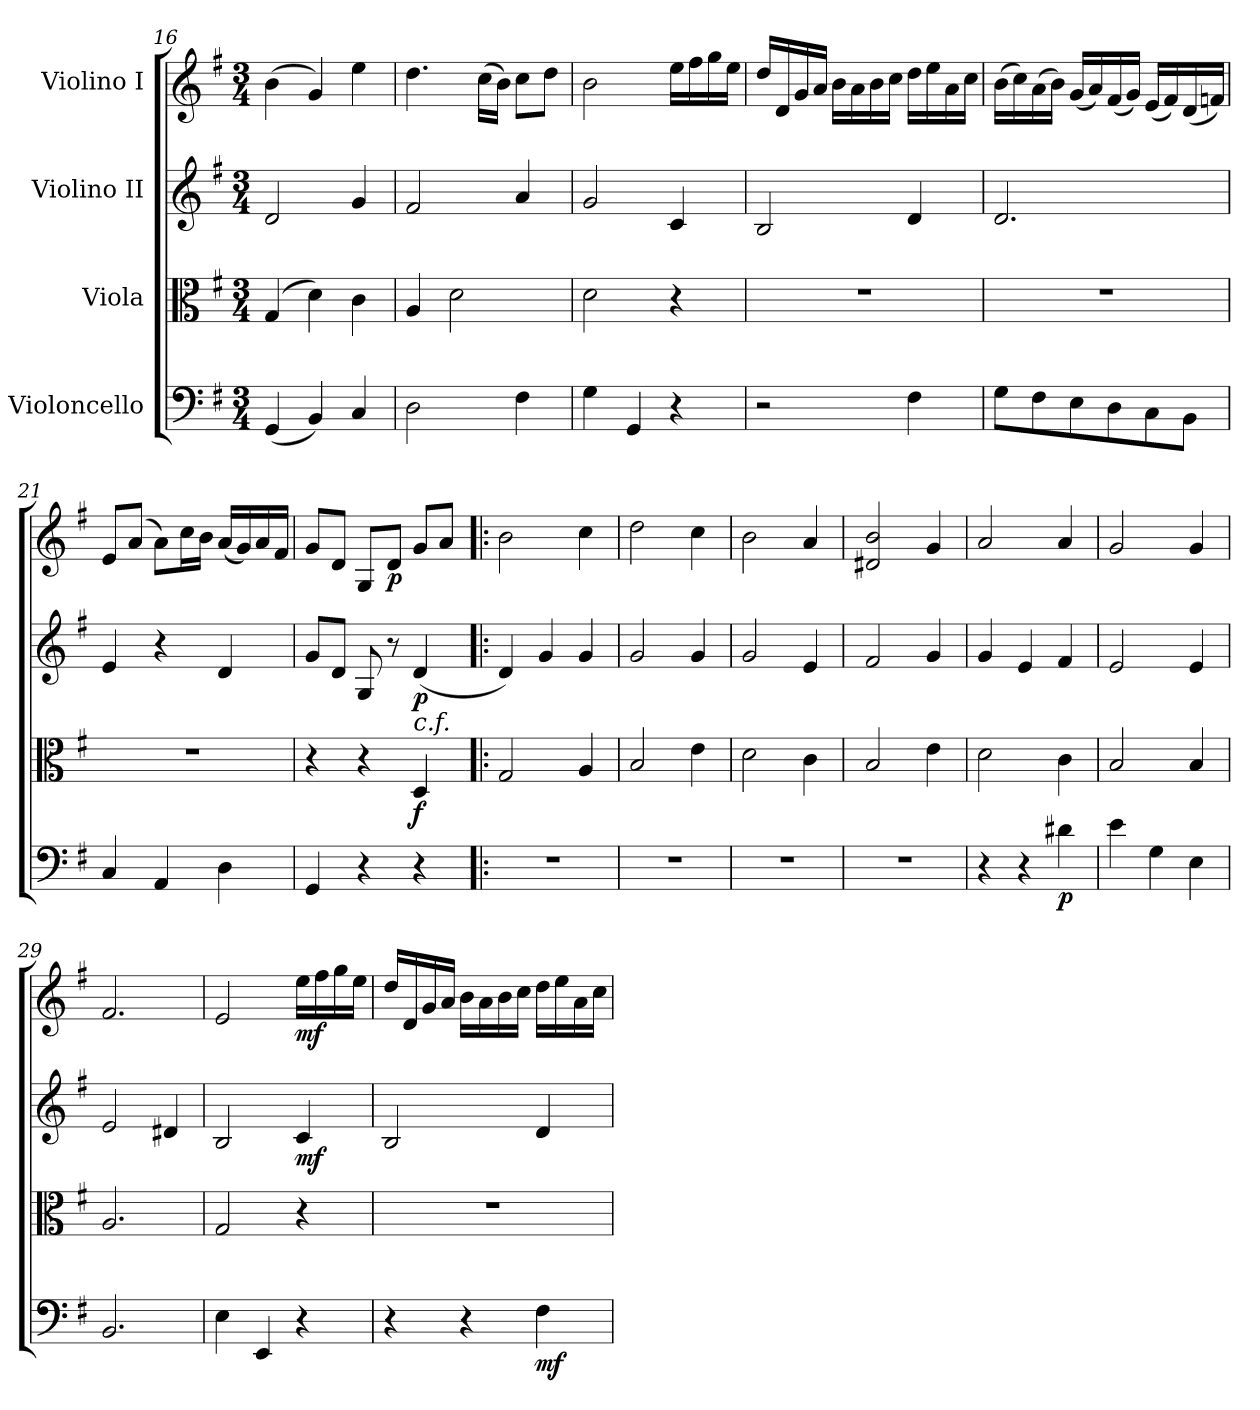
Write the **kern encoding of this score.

**kern	**dynam	**kern	**dynam	**kern	**dynam	**kern	**dynam
*part4	*part4	*part3	*part3	*part2	*part2	*part1	*part1
*staff4	*staff4	*staff3	*staff3	*staff2	*staff2	*staff1	*staff1
*I"Violoncello	*	*I"Viola	*	*I"Violino II	*	*I"Violino I	*
*clefF4	*	*clefC3	*	*clefG2	*	*clefG2	*
*k[f#]	*	*k[f#]	*	*k[f#]	*	*k[f#]	*
*G:	*	*G:	*	*G:	*	*G:	*
*M3/4	*	*M3/4	*	*M3/4	*	*M3/4	*
=16	=16	=16	=16	=16	=16	=16	=16
(4GGi/	.	(4Gi/	.	2di/	.	(4bi\	.
4BBi/)	.	4di\)	.	.	.	4gi/)	.
4Ci/	.	4ci\	.	4gi/	.	4eei\	.
=17	=17	=17	=17	=17	=17	=17	=17
2Di\	.	4Ai/	.	2f#i/	.	4.ddi\	.
.	.	2di\	.	.	.	.	.
.	.	.	.	.	.	(16cci\LL	.
.	.	.	.	.	.	16bi\JJ)	.
4F#i\	.	.	.	4ai/	.	8cci\L	.
.	.	.	.	.	.	8ddi\J	.
=18	=18	=18	=18	=18	=18	=18	=18
4Gi\	.	2di\	.	2gi/	.	2bi\	.
4GGi/	.	.	.	.	.	.	.
4r	.	4r	.	4ci/	.	16eei\LL	.
.	.	.	.	.	.	16ff#i\	.
.	.	.	.	.	.	16ggi\	.
.	.	.	.	.	.	16eei\JJ	.
=19	=19	=19	=19	=19	=19	=19	=19
!	!	!LO:N:vis=1	!	!	!	!	!
2r	.	2.r	.	2Bi/	.	16ddi/LL	.
.	.	.	.	.	.	16di/	.
.	.	.	.	.	.	16gi/	.
.	.	.	.	.	.	16ai/JJ	.
.	.	.	.	.	.	16bi\LL	.
.	.	.	.	.	.	16ai\	.
.	.	.	.	.	.	16bi\	.
.	.	.	.	.	.	16cci\JJ	.
4F#i\	.	.	.	4di/	.	16ddi\LL	.
.	.	.	.	.	.	16eei\	.
.	.	.	.	.	.	16ai\	.
.	.	.	.	.	.	16cci\JJ	.
!!LO:LB:g=z
=20	=20	=20	=20	=20	=20	=20	=20
!	!	!LO:N:vis=1	!	!	!	!	!
8Gi\L	.	2.r	.	2.di/	.	(16bi\LL	.
.	.	.	.	.	.	16cci\)	.
8F#i\	.	.	.	.	.	(16ai\	.
.	.	.	.	.	.	16bi\JJ)	.
8Ei\	.	.	.	.	.	(16gi/LL	.
.	.	.	.	.	.	16ai/)	.
8Di\	.	.	.	.	.	(16f#i/	.
.	.	.	.	.	.	16gi/JJ)	.
8Ci\	.	.	.	.	.	(16ei/LL	.
.	.	.	.	.	.	16f#i/)	.
8BBi\J	.	.	.	.	.	(16di/	.
.	.	.	.	.	.	16fni/JJ)	.
=21	=21	=21	=21	=21	=21	=21	=21
!	!	!LO:N:vis=1	!	!	!	!	!
4Ci/	.	2.r	.	4ei/	.	8ei/L	.
.	.	.	.	.	.	(8ai/J	.
4AAi/	.	.	.	4r	.	8ai\L)	.
.	.	.	.	.	.	16cci\L	.
.	.	.	.	.	.	16bi\JJ	.
4Di\	.	.	.	4di/	.	(16ai/LL	.
.	.	.	.	.	.	16gi/)	.
.	.	.	.	.	.	16ai/	.
.	.	.	.	.	.	16f#i/JJ	.
=22	=22	=22	=22	=22	=22	=22	=22
4GGi/	.	4r	.	8gi/L	.	8gi/L	.
.	.	.	.	8di/J	.	8di/J	.
4r	.	4r	.	8Gi/	.	8Gi/L	.
.	.	.	.	8r	.	8di/J	p
!	!	!LO:TX:a:i:t=c.f.	!	!	!	!	!
4r	.	4Di/	f	(4di/	p	8gi/L	.
.	.	.	.	.	.	8ai/J	.
=23!|:	=23!|:	=23!|:	=23!|:	=23!|:	=23!|:	=23!|:	=23!|:
!LO:N:vis=1	!	!	!	!	!	!	!
2.r	.	2Gi/	.	4di/)	.	2bi\	.
.	.	.	.	4gi/	.	.	.
.	.	4Ai/	.	4gi/	.	4cci\	.
=24	=24	=24	=24	=24	=24	=24	=24
!LO:N:vis=1	!	!	!	!	!	!	!
2.r	.	2Bi/	.	2gi/	.	2ddi\	.
.	.	4ei\	.	4gi/	.	4cci\	.
=25	=25	=25	=25	=25	=25	=25	=25
!LO:N:vis=1	!	!	!	!	!	!	!
2.r	.	2di\	.	2gi/	.	2bi\	.
.	.	4ci\	.	4ei/	.	4ai/	.
=26	=26	=26	=26	=26	=26	=26	=26
!LO:N:vis=1	!	!	!	!	!	!	!
2.r	.	2Bi/	.	2f#i/	.	2d#Xi/ 2bi	.
.	.	4ei\	.	4gi/	.	4gi/	.
=27	=27	=27	=27	=27	=27	=27	=27
4r	.	2di\	.	4gi/	.	2ai/	.
4r	.	.	.	4ei/	.	.	.
4d#Xi\	p	4ci\	.	4f#i/	.	4ai/	.
!!LO:PB:g=z
=28	=28	=28	=28	=28	=28	=28	=28
4ei\	.	2Bi/	.	2ei/	.	2gi/	.
4Gi\	.	.	.	.	.	.	.
4Ei\	.	4Bi/	.	4ei/	.	4gi/	.
=29	=29	=29	=29	=29	=29	=29	=29
2.BBi/	.	2.Ai/	.	2ei/	.	2.f#i/	.
.	.	.	.	4d#Xi/	.	.	.
=30	=30	=30	=30	=30	=30	=30	=30
4Ei\	.	2Gi/	.	2Bi/	.	2ei/	.
4EEi/	.	.	.	.	.	.	.
4r	.	4r	.	4ci/	mf	16eei\LL	mf
.	.	.	.	.	.	16ff#i\	.
.	.	.	.	.	.	16ggi\	.
.	.	.	.	.	.	16eei\JJ	.
=31	=31	=31	=31	=31	=31	=31	=31
!	!	!LO:N:vis=1	!	!	!	!	!
4r	.	2.r	.	2Bi/	.	16ddi/LL	.
.	.	.	.	.	.	16di/	.
.	.	.	.	.	.	16gi/	.
.	.	.	.	.	.	16ai/JJ	.
4r	.	.	.	.	.	16bi\LL	.
.	.	.	.	.	.	16ai\	.
.	.	.	.	.	.	16bi\	.
.	.	.	.	.	.	16cci\JJ	.
4F#i\	mf	.	.	4di/	.	16ddi\LL	.
.	.	.	.	.	.	16eei\	.
.	.	.	.	.	.	16ai\	.
.	.	.	.	.	.	16cci\JJ	.
=	=	=	=	=	=	=	=
*-	*-	*-	*-	*-	*-	*-	*-
